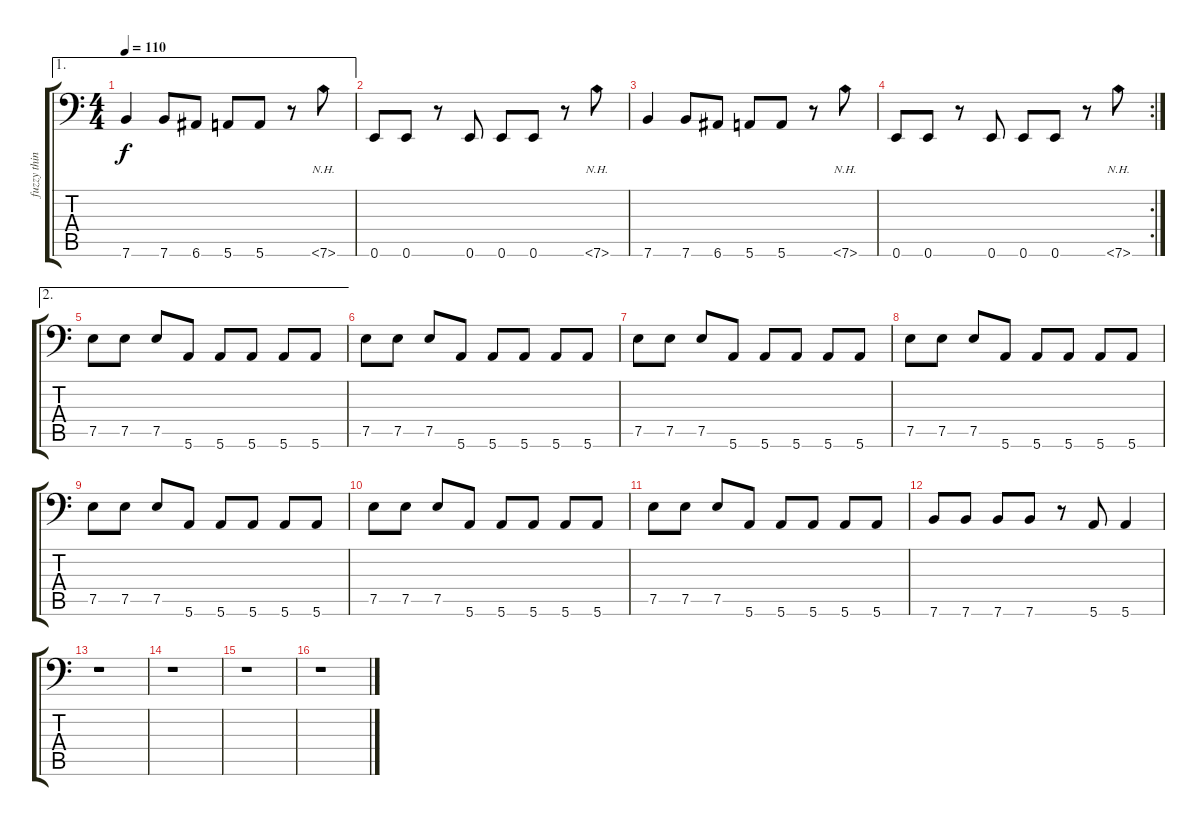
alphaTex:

\track ("fuzzy thing" "fuzzy thin") {instrument distortionguitar}
\staff {score tabs}
\tuning (E3 B2 G2 D2 A1 E1) {hide}
\ae 1
\ts (4 4)
\tempo 110
\clef f4
\ks c
7.6.4{dy f} 7.6.8 6.6.8 5.6.8 5.6.8 r.8 7.6{nh}.8 |
0.6.8 0.6.8 r.8 0.6.8 0.6.8 0.6.8 r.8 7.6{nh}.8 |
7.6.4 7.6.8 6.6.8 5.6.8 5.6.8 r.8 7.6{nh}.8 |
\rc 2
0.6.8 0.6.8 r.8 0.6.8 0.6.8 0.6.8 r.8 7.6{nh}.8 |
\ae 2
7.5.8{instrument overdrivenguitar} 7.5.8{instrument distortionguitar} 7.5.8{instrument overdrivenguitar} 5.6.8{instrument distortionguitar} 5.6.8{instrument overdrivenguitar} 5.6.8{instrument distortionguitar} 5.6.8{instrument overdrivenguitar} 5.6.8{instrument distortionguitar} |
7.5.8{instrument overdrivenguitar} 7.5.8{instrument distortionguitar} 7.5.8{instrument overdrivenguitar} 5.6.8{instrument distortionguitar} 5.6.8{instrument overdrivenguitar} 5.6.8{instrument distortionguitar} 5.6.8{instrument overdrivenguitar} 5.6.8{instrument distortionguitar} |
7.5.8{instrument overdrivenguitar} 7.5.8{instrument distortionguitar} 7.5.8{instrument overdrivenguitar} 5.6.8{instrument distortionguitar} 5.6.8{instrument overdrivenguitar} 5.6.8{instrument distortionguitar} 5.6.8{instrument overdrivenguitar} 5.6.8{instrument distortionguitar} |
7.5.8{instrument overdrivenguitar} 7.5.8{instrument distortionguitar} 7.5.8{instrument overdrivenguitar} 5.6.8{instrument distortionguitar} 5.6.8{instrument overdrivenguitar} 5.6.8{instrument distortionguitar} 5.6.8{instrument overdrivenguitar} 5.6.8{instrument distortionguitar} |
7.5.8{instrument overdrivenguitar} 7.5.8{instrument distortionguitar} 7.5.8{instrument overdrivenguitar} 5.6.8{instrument distortionguitar} 5.6.8{instrument overdrivenguitar} 5.6.8{instrument distortionguitar} 5.6.8{instrument overdrivenguitar} 5.6.8{instrument distortionguitar} |
7.5.8{instrument overdrivenguitar} 7.5.8{instrument distortionguitar} 7.5.8{instrument overdrivenguitar} 5.6.8{instrument distortionguitar} 5.6.8{instrument overdrivenguitar} 5.6.8{instrument distortionguitar} 5.6.8{instrument overdrivenguitar} 5.6.8{instrument distortionguitar} |
7.5.8{instrument overdrivenguitar} 7.5.8{instrument distortionguitar} 7.5.8{instrument overdrivenguitar} 5.6.8{instrument distortionguitar} 5.6.8{instrument overdrivenguitar} 5.6.8{instrument distortionguitar} 5.6.8{instrument overdrivenguitar} 5.6.8{instrument distortionguitar} |
7.6.8 7.6.8 7.6.8 7.6.8 r.8 5.6.8 5.6.4 |
r.1 |
r.1 |
r.1 |
r.1
